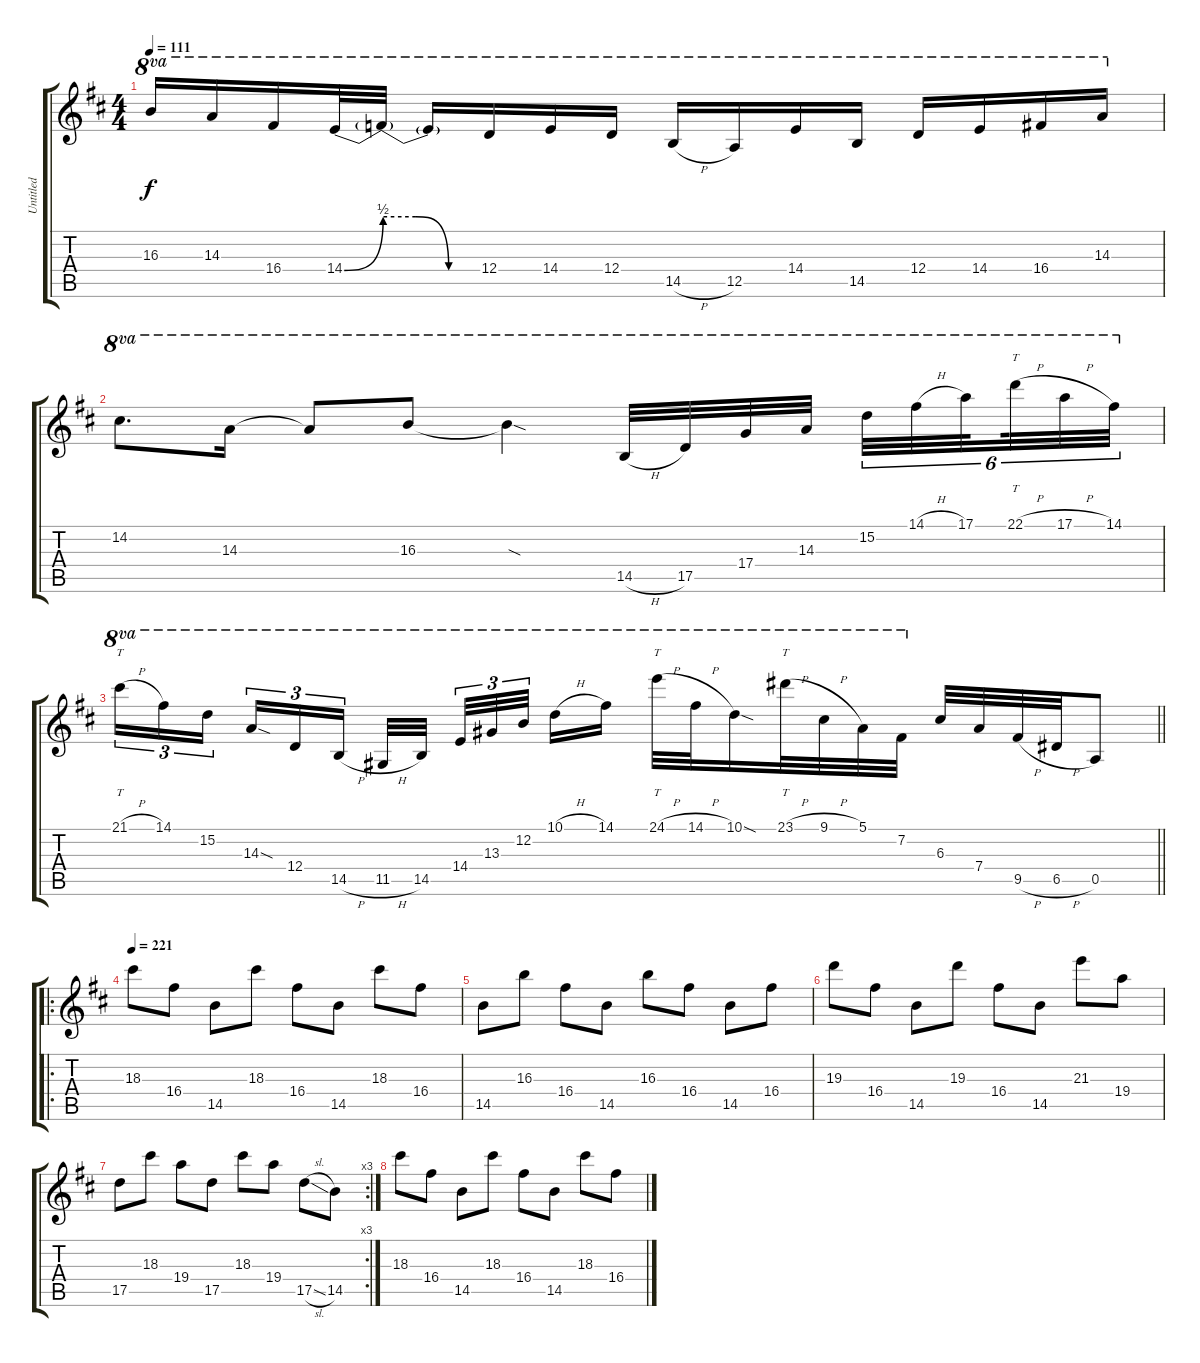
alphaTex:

\track ("Untitled" "Untitled") {instrument overdrivenguitar}
\staff {score tabs}
\tuning (E4 B3 G3 D3 A2 E2) {hide}
\ts (4 4)
\tempo 111
\clef g2
\ks d
16.3{t}.16{ot 8va dy f} 14.3.16{ot 8va} 16.4.16{ot 8va} 14.4{be (bend 0 0 60 2)}.32{ot 8va} 14.4{be (custom 0 2 20 2 40 0 60 0) t}.32{ot 8va} 14.4{t}.16{ot 8va} 12.4.16{ot 8va} 14.4.16{ot 8va} 12.4.16{ot 8va} 14.5{h}.16{ot 8va} 12.5.16{ot 8va} 14.4.16{ot 8va} 14.5.16{ot 8va} 12.4.16{ot 8va} 14.4.16{ot 8va} 16.4.16{ot 8va} 14.3.16{ot 8va} |
14.2.8{d ot 8va} 14.3.16{ot 8va} 14.3{t}.8{ot 8va} 16.3.8{ot 8va} 16.3{sod t}.4{ot 8va} 14.5{h}.32{ot 8va} 17.5.32{ot 8va} 17.4.32{ot 8va} 14.3.32{ot 8va beam splitsecondary} 15.2.32{tu (6 4) ot 8va} 14.1{h}.32{tu (6 4) ot 8va} 17.1.32{tu (6 4) ot 8va beam splitsecondary} 22.1{h}.32{tt tu (6 4) ot 8va} 17.1{h}.32{tu (6 4) ot 8va} 14.1.32{tu (6 4) ot 8va} |
\barLineRight lightlight
21.1{h}.16{tt tu (3 2) ot 8va} 14.1.16{tu (3 2) ot 8va} 15.2.16{tu (3 2) ot 8va beam splitsecondary} 14.3{sod}.16{tu (3 2) ot 8va} 12.4.16{tu (3 2) ot 8va} 14.5{h}.16{tu (3 2) ot 8va} 11.5{h}.32{ot 8va} 14.5.32{ot 8va beam splitsecondary} 14.4.32{tu (3 2) ot 8va} 13.3.32{tu (3 2) ot 8va} 12.2.32{tu (3 2) ot 8va beam splitsecondary} 10.1{h}.16{ot 8va} 14.1.16{ot 8va} 24.1{h}.32{tt ot 8va} 14.1{h}.32{ot 8va} 10.1{sod}.16{ot 8va} 23.1{h}.32{tt ot 8va} 9.1{h}.32{ot 8va} 5.1.32{ot 8va} 7.2.32{ot 8va} 6.3.32 7.4.32 9.5{h}.32 6.5{h}.32 0.5.8 |
\ro
\tempo 221
18.3.8 16.4.8 14.5.8 18.3.8 16.4.8 14.5.8 18.3.8 16.4.8 |
14.5.8 16.3.8 16.4.8 14.5.8 16.3.8 16.4.8 14.5.8 16.4.8 |
19.3.8 16.4.8 14.5.8 19.3.8 16.4.8 14.5.8 21.3.8 19.4.8 |
\rc 3
17.5.8 18.3.8 19.4.8 17.5.8 18.3.8 19.4.8 17.5{sl}.8 14.5.8 |
18.3.8 16.4.8 14.5.8 18.3.8 16.4.8 14.5.8 18.3.8 16.4.8
